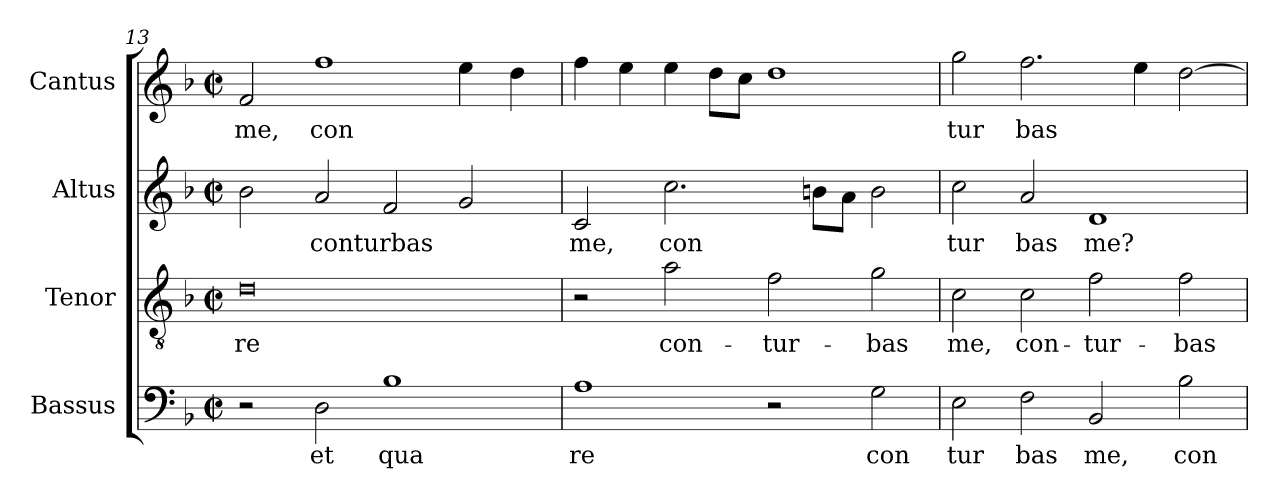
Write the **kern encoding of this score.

**kern	**text	**kern	**text	**kern	**text	**kern	**text
*part4	*part4	*part3	*part3	*part2	*part2	*part1	*part1
*staff4	*staff4	*staff3	*staff3	*staff2	*staff2	*staff1	*staff1
*I"Bassus	*	*I"Tenor	*	*I"Altus	*	*I"Cantus	*
!!LO:LB:g=z
*clefF4	*	*clefGv2	*	*clefG2	*	*clefG2	*
*k[b-]	*	*k[b-]	*	*k[b-]	*	*k[b-]	*
*F:	*	*F:	*	*F:	*	*F:	*
*M2/2	*	*M2/2	*	*M2/2	*	*M2/2	*
*met(c|)	*	*met(c|)	*	*met(c|)	*	*met(c|)	*
=13	=13	=13	=13	=13	=13	=13	=13
!	!	!	!LO:LY:b:cj	!	!	!	!LO:LY:b:cj
*	*	*	*	*^	*	*	*
2r	.	0d	-re	2b-\	64ryy	.	2f/	me,
.	.	.	.	.	1ryy	.	.	.
!	!LO:LY:b:cj	!	!	!	!	!LO:LY:b	!	!LO:LY:b:cj
2D\	et	.	.	2a/	.	conturbas	1ff	con
!	!LO:LY:b:cj	!	!	!	!	!	!	!
1B-	qua	.	.	2f/	.	.	.	.
.	.	.	.	.	2ryy	.	.	.
.	.	.	.	2g/	.	.	4ee\	.
.	.	.	.	.	4ryy	.	.	.
.	.	.	.	.	.	.	4dd\	.
.	.	.	.	.	8...ryy	.	.	.
=14	=14	=14	=14	=14	=14	=14	=14	=14
!	!LO:LY:b:cj	!	!	!	!	!LO:LY:b:cj	!	!
*	*	*	*	*v	*v	*	*	*
1A	re	2r	.	2c/	me,	4ff\	.
.	.	.	.	.	.	4ee\	.
!	!	!	!LO:LY:b:cj	!	!LO:LY:b	!	!
.	.	2a\	con-	2.cc\	con	4ee\	.
.	.	.	.	.	.	8dd\L	.
.	.	.	.	.	.	8cc\J	.
!	!	!	!LO:LY:b:cj	!	!	!	!
2r	.	2f\	-tur-	.	.	1dd	.
.	.	.	.	8b\L	.	.	.
.	.	.	.	8a\J	.	.	.
!	!LO:LY:b:cj	!	!LO:LY:b:cj	!	!	!	!
2G\	con	2g\	-bas	2b\	.	.	.
=15	=15	=15	=15	=15	=15	=15	=15
!	!LO:LY:b:cj	!	!LO:LY:b:cj	!	!LO:LY:b:cj	!	!LO:LY:b:cj
2E\	tur	2c\	me,	2cc\	tur	2gg\	tur
!	!LO:LY:b:cj	!	!LO:LY:b:cj	!	!LO:LY:b:cj	!	!LO:LY:b
2F\	bas	2c\	con-	2a/	bas	2.ff\	bas
!	!LO:LY:b:cj	!	!LO:LY:b:cj	!	!LO:LY:b:cj	!	!
2BB-/	me,	2f\	-tur-	1d	me?	.	.
.	.	.	.	.	.	4ee\	.
!	!LO:LY:b:cj	!	!LO:LY:b:cj	!	!	!	!
2B-\	con	2f\	-bas	.	.	[>2dd\	.
=	=	=	=	=	=	=	=
*-	*-	*-	*-	*-	*-	*-	*-
